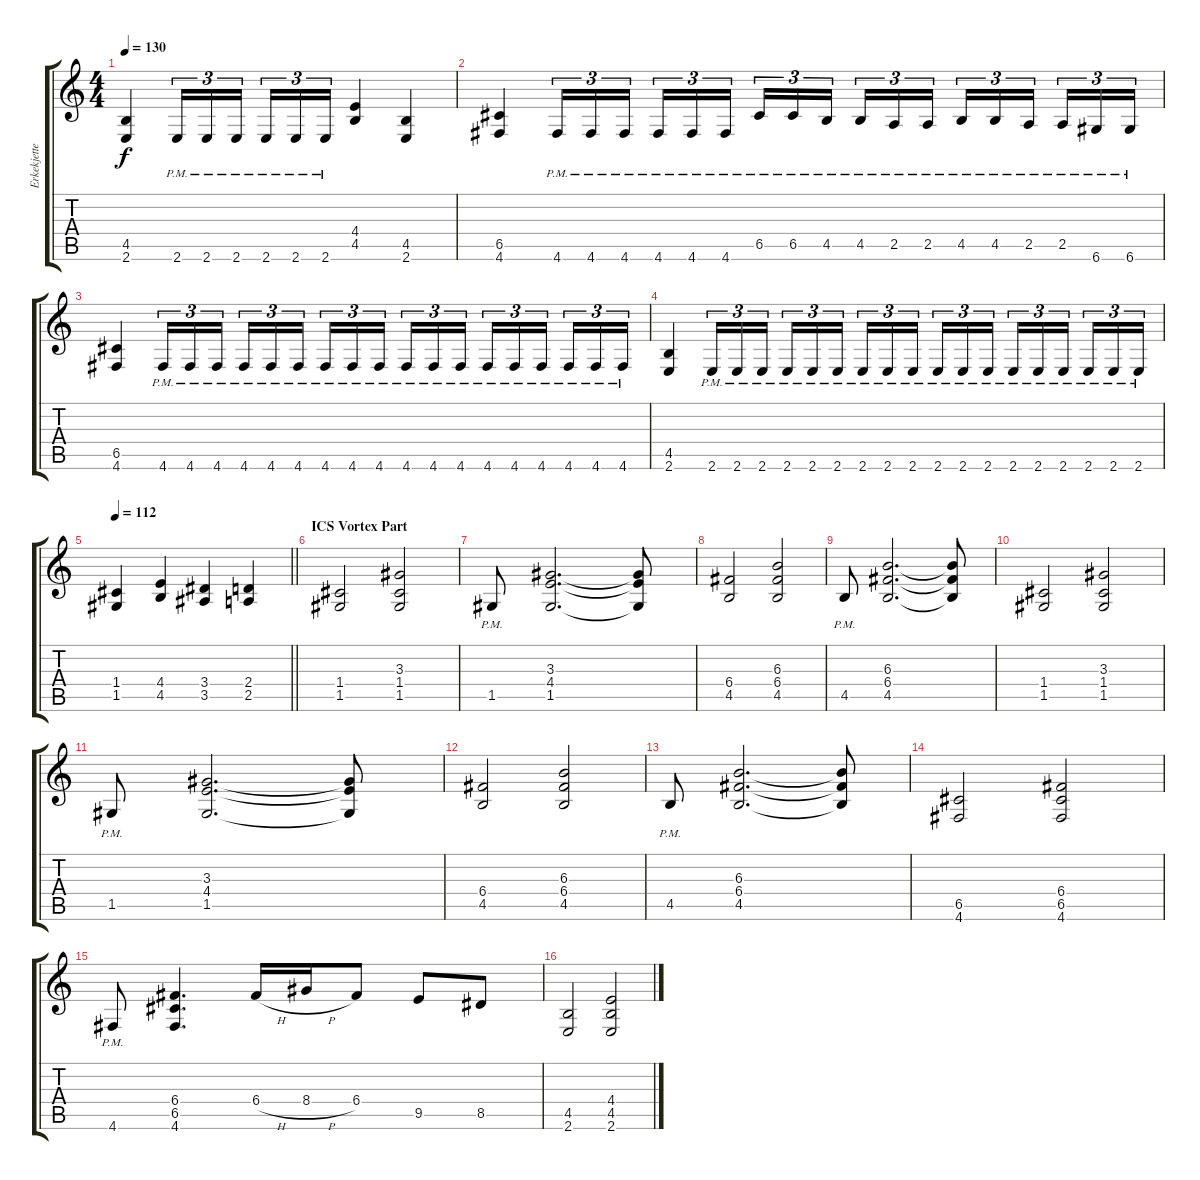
\track ("Erkekjetter Silenoz - Rhythm Guitar" "Erkekjette") {instrument distortionguitar}
\staff {score tabs}
\tuning (D4 A3 F3 C3 G2 D2) {hide}
\ts (4 4)
\tempo 130
\clef g2
\ks c
(4.5 2.6).4{dy f} 2.6{pm}.16{tu (3 2)} 2.6{pm}.16{tu (3 2)} 2.6{pm}.16{tu (3 2) beam splitsecondary} 2.6{pm}.16{tu (3 2)} 2.6{pm}.16{tu (3 2)} 2.6{pm}.16{tu (3 2)} (4.4 4.5).4 (4.5 2.6).4 |
(6.5 4.6).4 4.6{pm}.16{tu (3 2)} 4.6{pm}.16{tu (3 2)} 4.6{pm}.16{tu (3 2) beam splitsecondary} 4.6{pm}.16{tu (3 2)} 4.6{pm}.16{tu (3 2)} 4.6{pm}.16{tu (3 2)} 6.5{pm}.16{tu (3 2)} 6.5{pm}.16{tu (3 2)} 4.5{pm}.16{tu (3 2) beam splitsecondary} 4.5{pm}.16{tu (3 2)} 2.5{pm}.16{tu (3 2)} 2.5{pm}.16{tu (3 2)} 4.5{pm}.16{tu (3 2)} 4.5{pm}.16{tu (3 2)} 2.5{pm}.16{tu (3 2) beam splitsecondary} 2.5{pm}.16{tu (3 2)} 6.6{pm}.16{tu (3 2)} 6.6{pm}.16{tu (3 2)} |
(6.5 4.6).4 4.6{pm}.16{tu (3 2)} 4.6{pm}.16{tu (3 2)} 4.6{pm}.16{tu (3 2) beam splitsecondary} 4.6{pm}.16{tu (3 2)} 4.6{pm}.16{tu (3 2)} 4.6{pm}.16{tu (3 2)} 4.6{pm}.16{tu (3 2)} 4.6{pm}.16{tu (3 2)} 4.6{pm}.16{tu (3 2) beam splitsecondary} 4.6{pm}.16{tu (3 2)} 4.6{pm}.16{tu (3 2)} 4.6{pm}.16{tu (3 2)} 4.6{pm}.16{tu (3 2)} 4.6{pm}.16{tu (3 2)} 4.6{pm}.16{tu (3 2) beam splitsecondary} 4.6{pm}.16{tu (3 2)} 4.6{pm}.16{tu (3 2)} 4.6{pm}.16{tu (3 2)} |
(4.5 2.6).4 2.6{pm}.16{tu (3 2)} 2.6{pm}.16{tu (3 2)} 2.6{pm}.16{tu (3 2) beam splitsecondary} 2.6{pm}.16{tu (3 2)} 2.6{pm}.16{tu (3 2)} 2.6{pm}.16{tu (3 2)} 2.6{pm}.16{tu (3 2)} 2.6{pm}.16{tu (3 2)} 2.6{pm}.16{tu (3 2) beam splitsecondary} 2.6{pm}.16{tu (3 2)} 2.6{pm}.16{tu (3 2)} 2.6{pm}.16{tu (3 2)} 2.6{pm}.16{tu (3 2)} 2.6{pm}.16{tu (3 2)} 2.6{pm}.16{tu (3 2) beam splitsecondary} 2.6{pm}.16{tu (3 2)} 2.6{pm}.16{tu (3 2)} 2.6{pm}.16{tu (3 2)} |
\tempo 112
\barLineRight lightlight
(1.4 1.5).4 (4.4 4.5).4 (3.4 3.5).4 (2.4 2.5).4 |
\section ("" "ICS Vortex Part")
(1.4 1.5).2 (3.3 1.4 1.5).2 |
1.5{pm}.8 (3.3 4.4 1.5).2{d} (3.3{t} 4.4{t} 1.5{t}).8 |
(6.4 4.5).2 (6.3 6.4 4.5).2 |
4.5{pm}.8 (6.3 6.4 4.5).2{d} (6.3{t} 6.4{t} 4.5{t}).8 |
(1.4 1.5).2 (3.3 1.4 1.5).2 |
1.5{pm}.8 (3.3 4.4 1.5).2{d} (3.3{t} 4.4{t} 1.5{t}).8 |
(6.4 4.5).2 (6.3 6.4 4.5).2 |
4.5{pm}.8 (6.3 6.4 4.5).2{d} (6.3{t} 6.4{t} 4.5{t}).8 |
(6.5 4.6).2 (6.4 6.5 4.6).2 |
4.6{pm}.8 (6.4 6.5 4.6).4{d} 6.4{h}.16 8.4{h}.16 6.4.8 9.5.8 8.5.8 |
(4.5 2.6).2 (4.4 4.5 2.6).2
